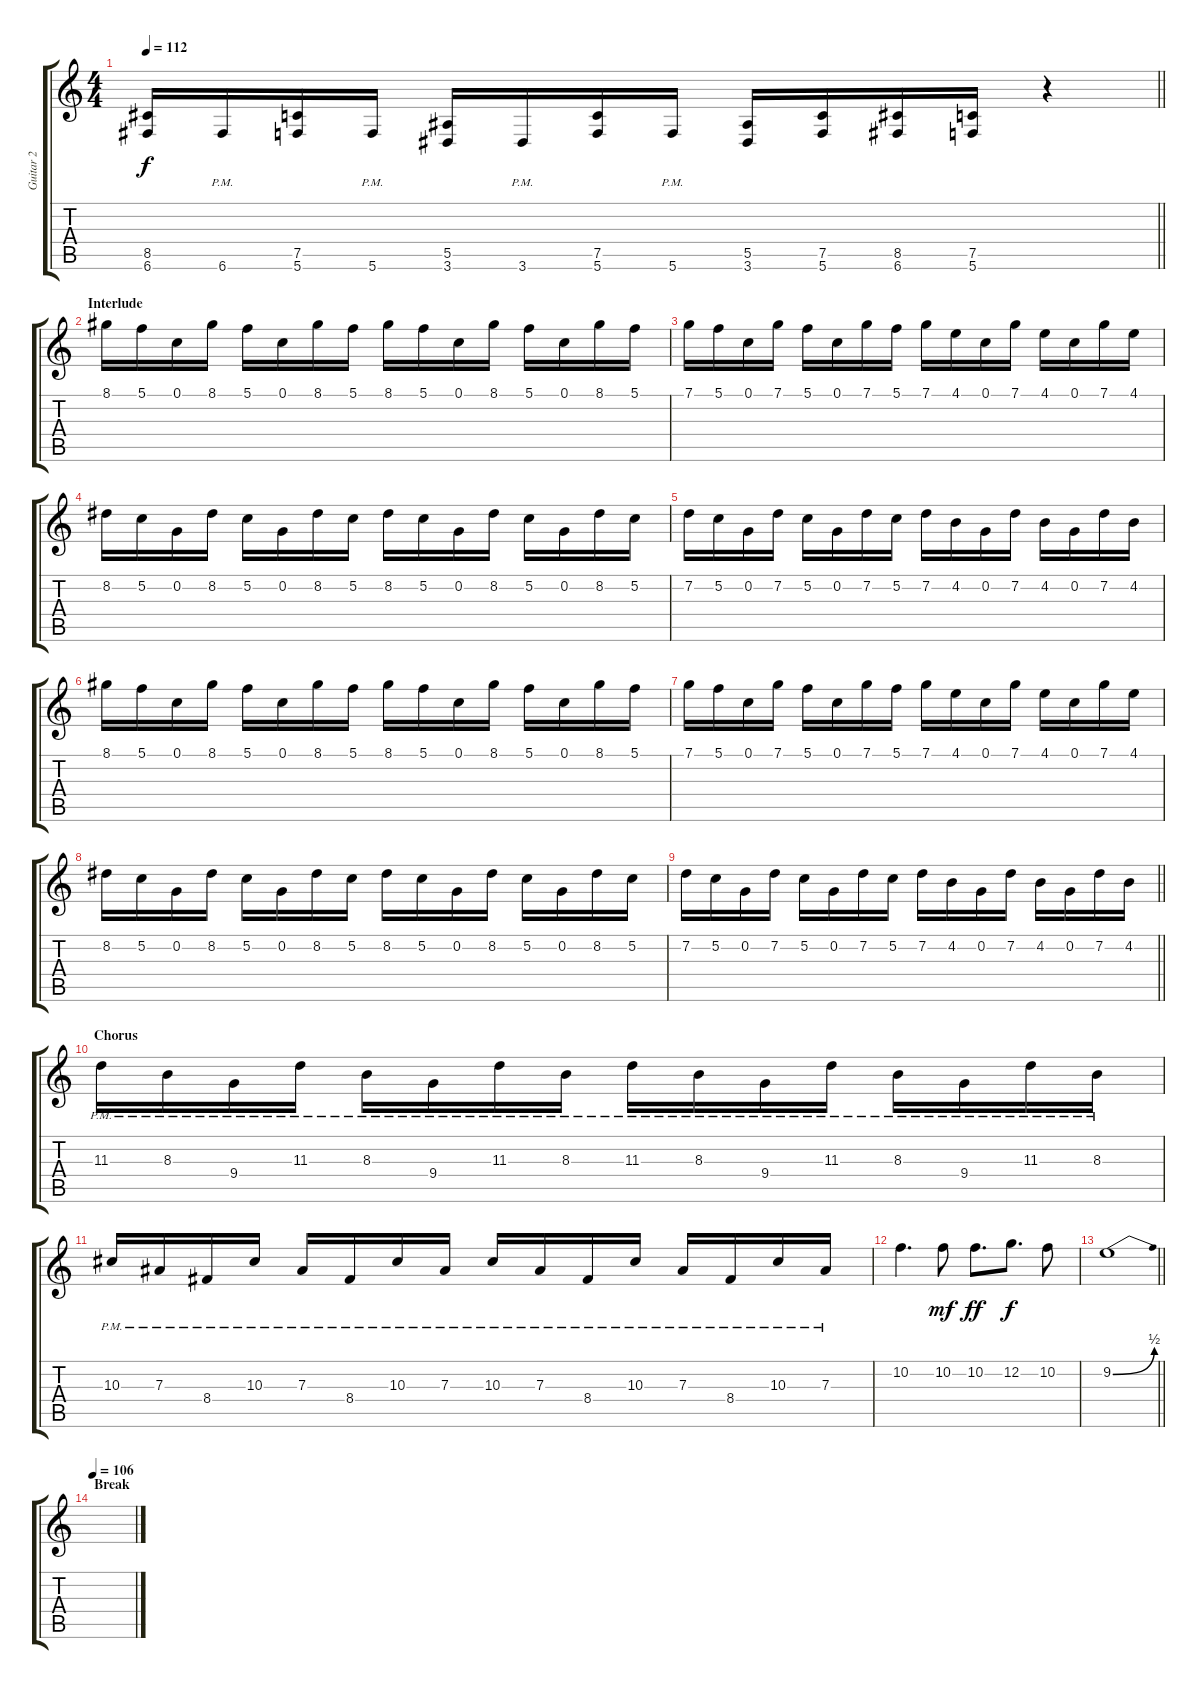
\track ("Guitar 2" "Guitar 2") {instrument distortionguitar}
\staff {score tabs}
\tuning (C4 G3 Eb3 Bb2 F2 C2) {hide}
\ts (4 4)
\tempo 112
\clef g2
\barLineRight lightlight
\ks c
(8.5{t} 6.6{t}).16{dy f} 6.6{pm}.16 (7.5 5.6).16 5.6{pm}.16 (5.5 3.6).16 3.6{pm}.16 (7.5 5.6).16 5.6{pm}.16 (5.5 3.6).16 (7.5 5.6).16 (8.5 6.6).16 (7.5 5.6).16 r.4 |
\section ("" "Interlude")
8.1.16 5.1.16 0.1.16 8.1.16 5.1.16 0.1.16 8.1.16 5.1.16 8.1.16 5.1.16 0.1.16 8.1.16 5.1.16 0.1.16 8.1.16 5.1.16 |
7.1.16 5.1.16 0.1.16 7.1.16 5.1.16 0.1.16 7.1.16 5.1.16 7.1.16 4.1.16 0.1.16 7.1.16 4.1.16 0.1.16 7.1.16 4.1.16 |
8.2.16 5.2.16 0.2.16 8.2.16 5.2.16 0.2.16 8.2.16 5.2.16 8.2.16 5.2.16 0.2.16 8.2.16 5.2.16 0.2.16 8.2.16 5.2.16 |
7.2.16 5.2.16 0.2.16 7.2.16 5.2.16 0.2.16 7.2.16 5.2.16 7.2.16 4.2.16 0.2.16 7.2.16 4.2.16 0.2.16 7.2.16 4.2.16 |
8.1.16 5.1.16 0.1.16 8.1.16 5.1.16 0.1.16 8.1.16 5.1.16 8.1.16 5.1.16 0.1.16 8.1.16 5.1.16 0.1.16 8.1.16 5.1.16 |
7.1.16 5.1.16 0.1.16 7.1.16 5.1.16 0.1.16 7.1.16 5.1.16 7.1.16 4.1.16 0.1.16 7.1.16 4.1.16 0.1.16 7.1.16 4.1.16 |
8.2.16 5.2.16 0.2.16 8.2.16 5.2.16 0.2.16 8.2.16 5.2.16 8.2.16 5.2.16 0.2.16 8.2.16 5.2.16 0.2.16 8.2.16 5.2.16 |
\barLineRight lightlight
7.2.16 5.2.16 0.2.16 7.2.16 5.2.16 0.2.16 7.2.16 5.2.16 7.2.16 4.2.16 0.2.16 7.2.16 4.2.16 0.2.16 7.2.16 4.2.16 |
\section ("" "Chorus")
11.3{pm}.16 8.3{pm}.16 9.4{pm}.16 11.3{pm}.16 8.3{pm}.16 9.4{pm}.16 11.3{pm}.16 8.3{pm}.16 11.3{pm}.16 8.3{pm}.16 9.4{pm}.16 11.3{pm}.16 8.3{pm}.16 9.4{pm}.16 11.3{pm}.16 8.3{pm}.16 |
10.3{pm}.16 7.3{pm}.16 8.4{pm}.16 10.3{pm}.16 7.3{pm}.16 8.4{pm}.16 10.3{pm}.16 7.3{pm}.16 10.3{pm}.16 7.3{pm}.16 8.4{pm}.16 10.3{pm}.16 7.3{pm}.16 8.4{pm}.16 10.3{pm}.16 7.3{pm}.16 |
10.2.4{d} 10.2.8{dy mf} 10.2.8{d dy ff} 12.2.8{d dy f} 10.2.8 |
\barLineRight lightlight
9.2{be (bend 0 0 60 2)}.1 |
\section ("" "Break")
\tempo 106
